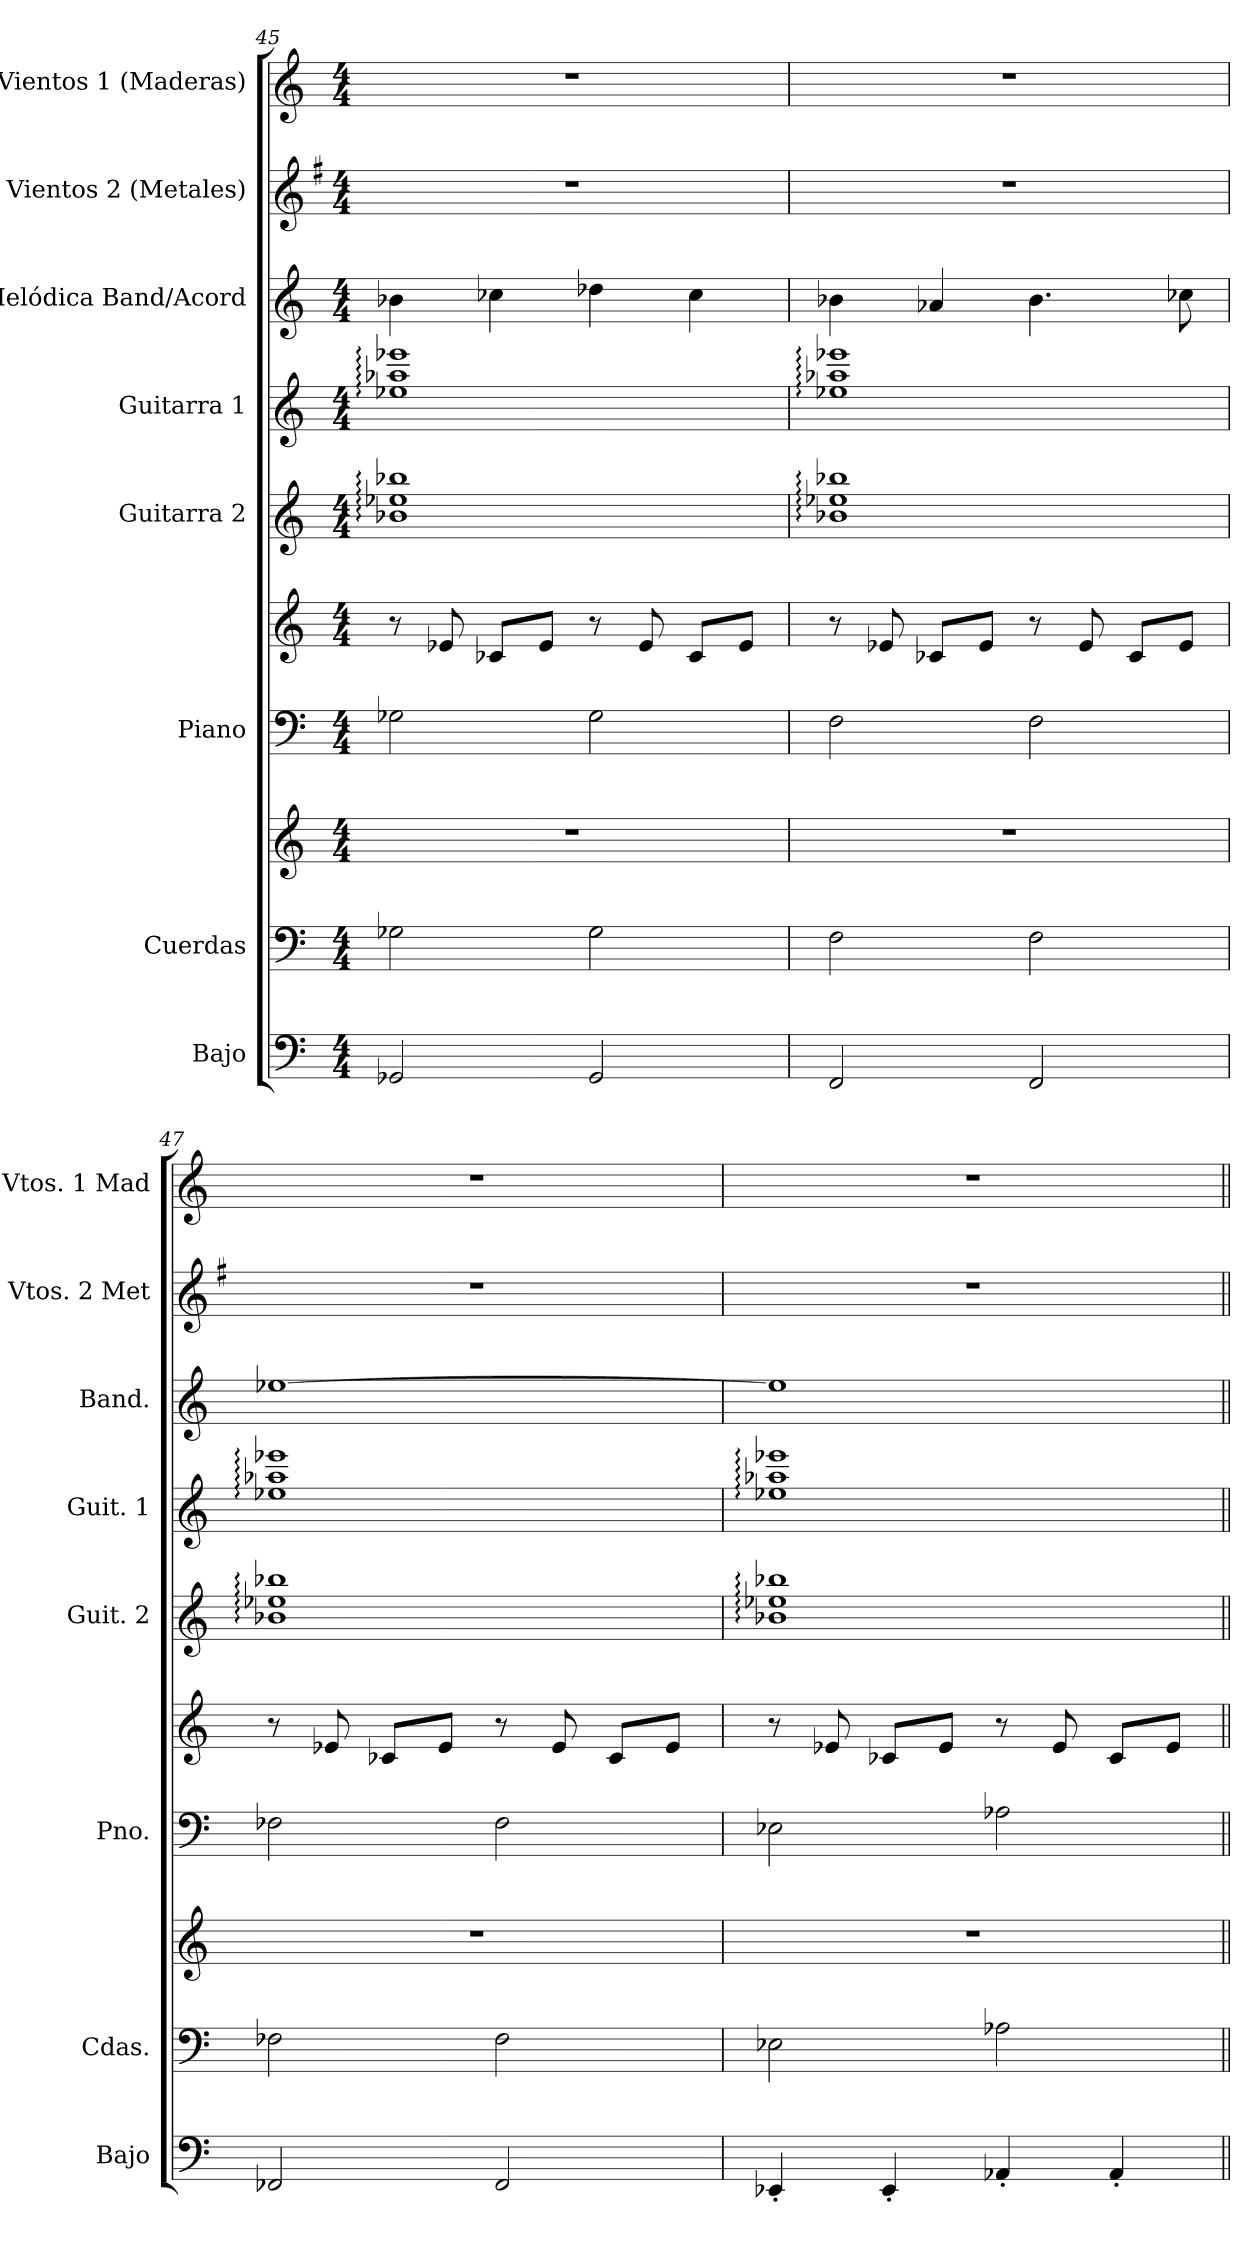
**kern	**kern	**kern	**kern	**kern	**kern	**kern	**kern	**kern	**kern
*part8	*part7	*part7	*part6	*part6	*part5	*part4	*part3	*part2	*part1
*staff10	*staff9	*staff8	*staff7	*staff6	*staff5	*staff4	*staff3	*staff2	*staff1
*I"Bajo	*I"Cuerdas	*	*I"Piano	*	*I"Guitarra 2	*I"Guitarra 1	*I"Melódica Band/Acord	*I"Vientos 2 (Metales)	*I"Vientos 1 (Maderas)
*I'Bajo	*I'Cdas.	*	*I'Pno.	*	*I'Guit. 2	*I'Guit. 1	*I'Band.	*I'Vtos. 2 Met	*I'Vtos. 1 Mad
!!LO:PB:g=z
*clefF4	*clefF4	*clefG2	*clefF4	*clefG2	*clefG2	*clefG2	*clefG2	*clefG2	*clefG2
*ITrd7c12	*	*	*	*	*ITrd7c12	*ITrd7c12	*	*ITrd4c7	*
*k[]	*k[]	*k[]	*k[]	*k[]	*k[]	*k[]	*k[]	*k[]	*k[]
*M4/4	*M4/4	*M4/4	*M4/4	*M4/4	*M4/4	*M4/4	*M4/4	*M4/4	*M4/4
=45	=45	=45	=45	=45	=45	=45	=45	=45	=45
2GGG-X/	2G-X\	1r	2G-X\	8r	1B-X: 1e-X: 1b-X:	1e-X: 1a-X: 1ee-X:	4b-X\	1r	1r
.	.	.	.	8e-X/	.	.	.	.	.
.	.	.	.	8c-X/L	.	.	4cc-X\	.	.
.	.	.	.	8e-/J	.	.	.	.	.
2GGG-/	2G-\	.	2G-\	8r	.	.	4dd-X\	.	.
.	.	.	.	8e-/	.	.	.	.	.
.	.	.	.	8c-/L	.	.	4cc-\	.	.
.	.	.	.	8e-/J	.	.	.	.	.
=46	=46	=46	=46	=46	=46	=46	=46	=46	=46
2FFF/	2F\	1r	2F\	8r	1B-X: 1e-X: 1b-X:	1e-X: 1a-X: 1ee-X:	4b-X\	1r	1r
.	.	.	.	8e-X/	.	.	.	.	.
.	.	.	.	8c-X/L	.	.	4a-X/	.	.
.	.	.	.	8e-/J	.	.	.	.	.
2FFF/	2F\	.	2F\	8r	.	.	4.b-\	.	.
.	.	.	.	8e-/	.	.	.	.	.
.	.	.	.	8c-/L	.	.	.	.	.
.	.	.	.	8e-/J	.	.	8cc-X\	.	.
=47	=47	=47	=47	=47	=47	=47	=47	=47	=47
2FFF-X/	2F-X\	1r	2F-X\	8r	1B-X: 1e-X: 1b-X:	1e-X: 1a-X: 1ee-X:	[1ee-X	1r	1r
.	.	.	.	8e-X/	.	.	.	.	.
.	.	.	.	8c-X/L	.	.	.	.	.
.	.	.	.	8e-/J	.	.	.	.	.
2FFF-/	2F-\	.	2F-\	8r	.	.	.	.	.
.	.	.	.	8e-/	.	.	.	.	.
.	.	.	.	8c-/L	.	.	.	.	.
.	.	.	.	8e-/J	.	.	.	.	.
!!LO:PB:g=z
=48	=48	=48	=48	=48	=48	=48	=48	=48	=48
4EEE-X'/	2E-X\	1r	2E-X\	8r	1B-X: 1e-X: 1b-X:	1e-X: 1a-X: 1ee-X:	1ee-]	1r	1r
.	.	.	.	8e-X/	.	.	.	.	.
4EEE-'/	.	.	.	8c-X/L	.	.	.	.	.
.	.	.	.	8e-/J	.	.	.	.	.
4AAA-X'/	2A-X\	.	2A-X\	8r	.	.	.	.	.
.	.	.	.	8e-/	.	.	.	.	.
4AAA-'/	.	.	.	8c-/L	.	.	.	.	.
.	.	.	.	8e-/J	.	.	.	.	.
=||	=||	=||	=||	=||	=||	=||	=||	=||	=||
*-	*-	*-	*-	*-	*-	*-	*-	*-	*-
